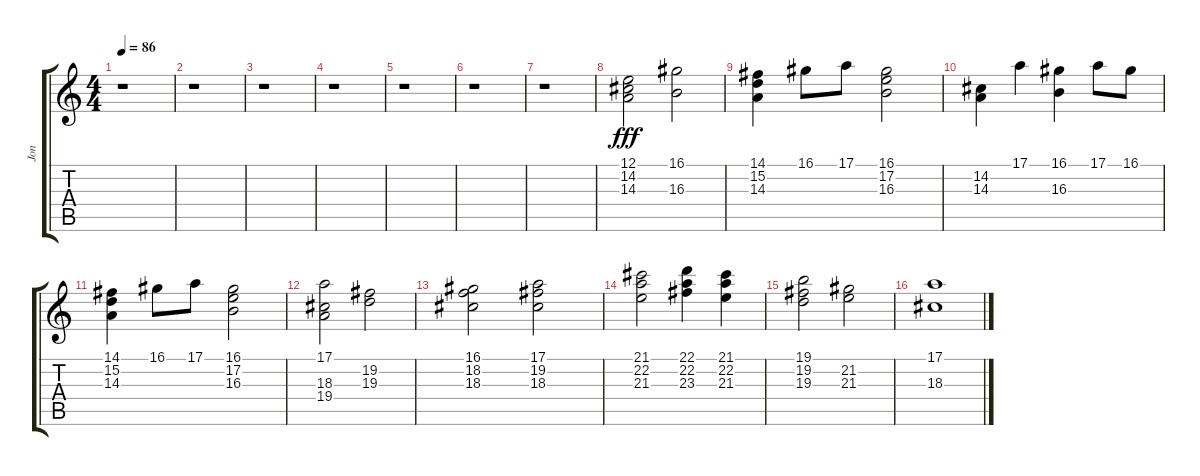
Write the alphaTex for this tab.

\track ("Jon" "Jon") {instrument rockorgan}
\staff {score tabs}
\tuning (E4 B3 G3 D3 A2 E2) {hide}
\ts (4 4)
\tempo 86
\clef g2
\ks c
r.1{dy fff} |
r.1 |
r.1 |
r.1 |
r.1 |
r.1 |
r.1 |
(12.1 14.2 14.3).2{volume 12} (16.1 16.3).2 |
(14.1 15.2 14.3).4 16.1.8 17.1.8 (16.1 17.2 16.3).2 |
(14.2 14.3).4 17.1.4 (16.1 16.3).4 17.1.8 16.1.8 |
(14.1 15.2 14.3).4 16.1.8 17.1.8 (16.1 17.2 16.3).2 |
(17.1 18.3 19.4).2 (19.2 19.3).2 |
(16.1 18.2 18.3).2 (17.1 19.2 18.3).2 |
(21.1 22.2 21.3).2 (22.1 22.2 23.3).4 (21.1 22.2 21.3).4 |
(19.1 19.2 19.3).2 (21.2 21.3).2 |
(17.1 18.3).1
